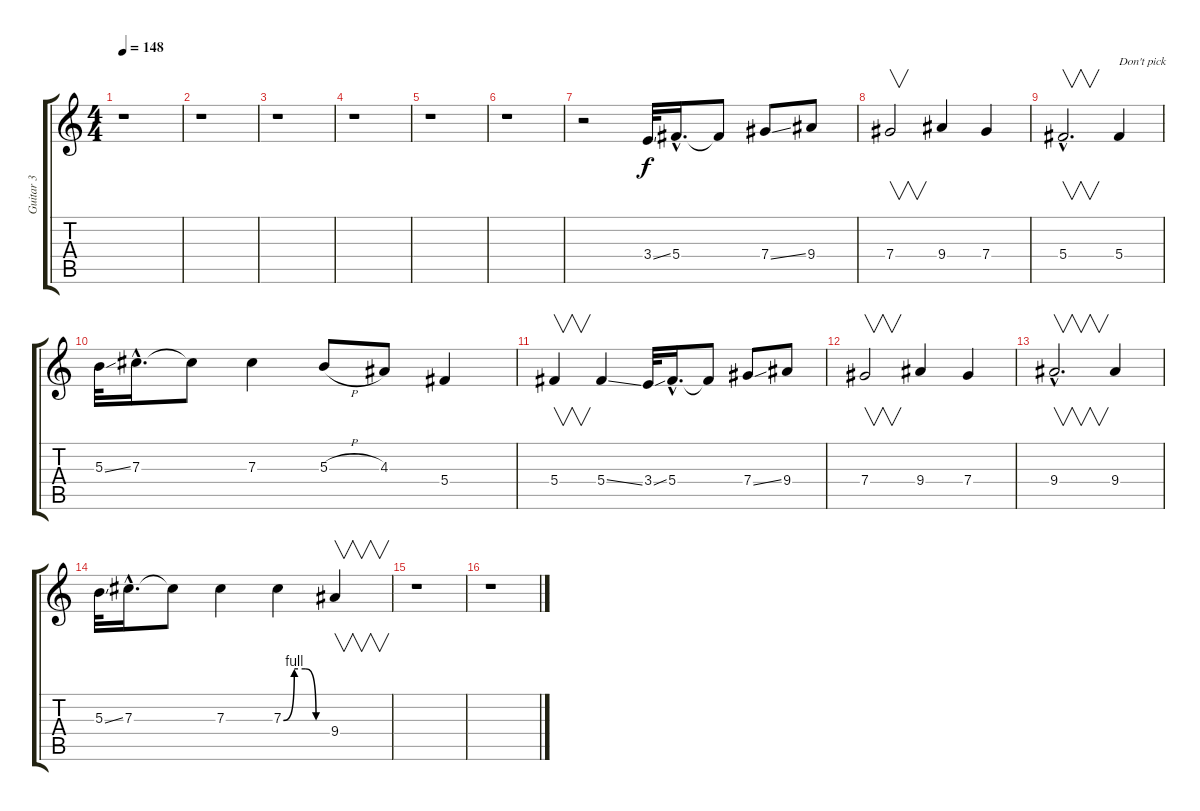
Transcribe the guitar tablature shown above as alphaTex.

\track ("Guitar 3" "Guitar 3") {instrument distortionguitar}
\staff {score tabs}
\tuning (Eb4 Bb3 Gb3 Db3 Ab2 Eb2) {hide}
\ts (4 4)
\tempo 148
\clef g2
\ks c
r.1{dy f} |
r.1 |
r.1 |
r.1 |
r.1 |
r.1 |
r.2 3.4{ss}.32 5.4{hac}.16{d} 5.4{t}.8 7.4{ss}.8 9.4.8 |
7.4.2{v} 9.4.4 7.4.4 |
5.4{hac}.2{v d} 5.4.4{txt "Don't pick"} |
5.3{ss}.32 7.3{hac}.16{d} 7.3{t}.8 7.3.4 5.3{h}.8 4.3.8 5.4.4 |
5.4.4{v} 5.4{ss}.4 3.4{ss}.32 5.4{hac}.16{d} 5.4{t}.8 7.4{ss}.8 9.4.8 |
7.4.2{v} 9.4.4 7.4.4 |
9.4{hac}.2{v d} 9.4.4 |
5.3{ss}.32 7.3{hac}.16{d} 7.3{t}.8 7.3.4 7.3{be (custom 0 0 15 4 30 4 45 0 60 0)}.4 9.4.4{v} |
r.1 |
r.1
